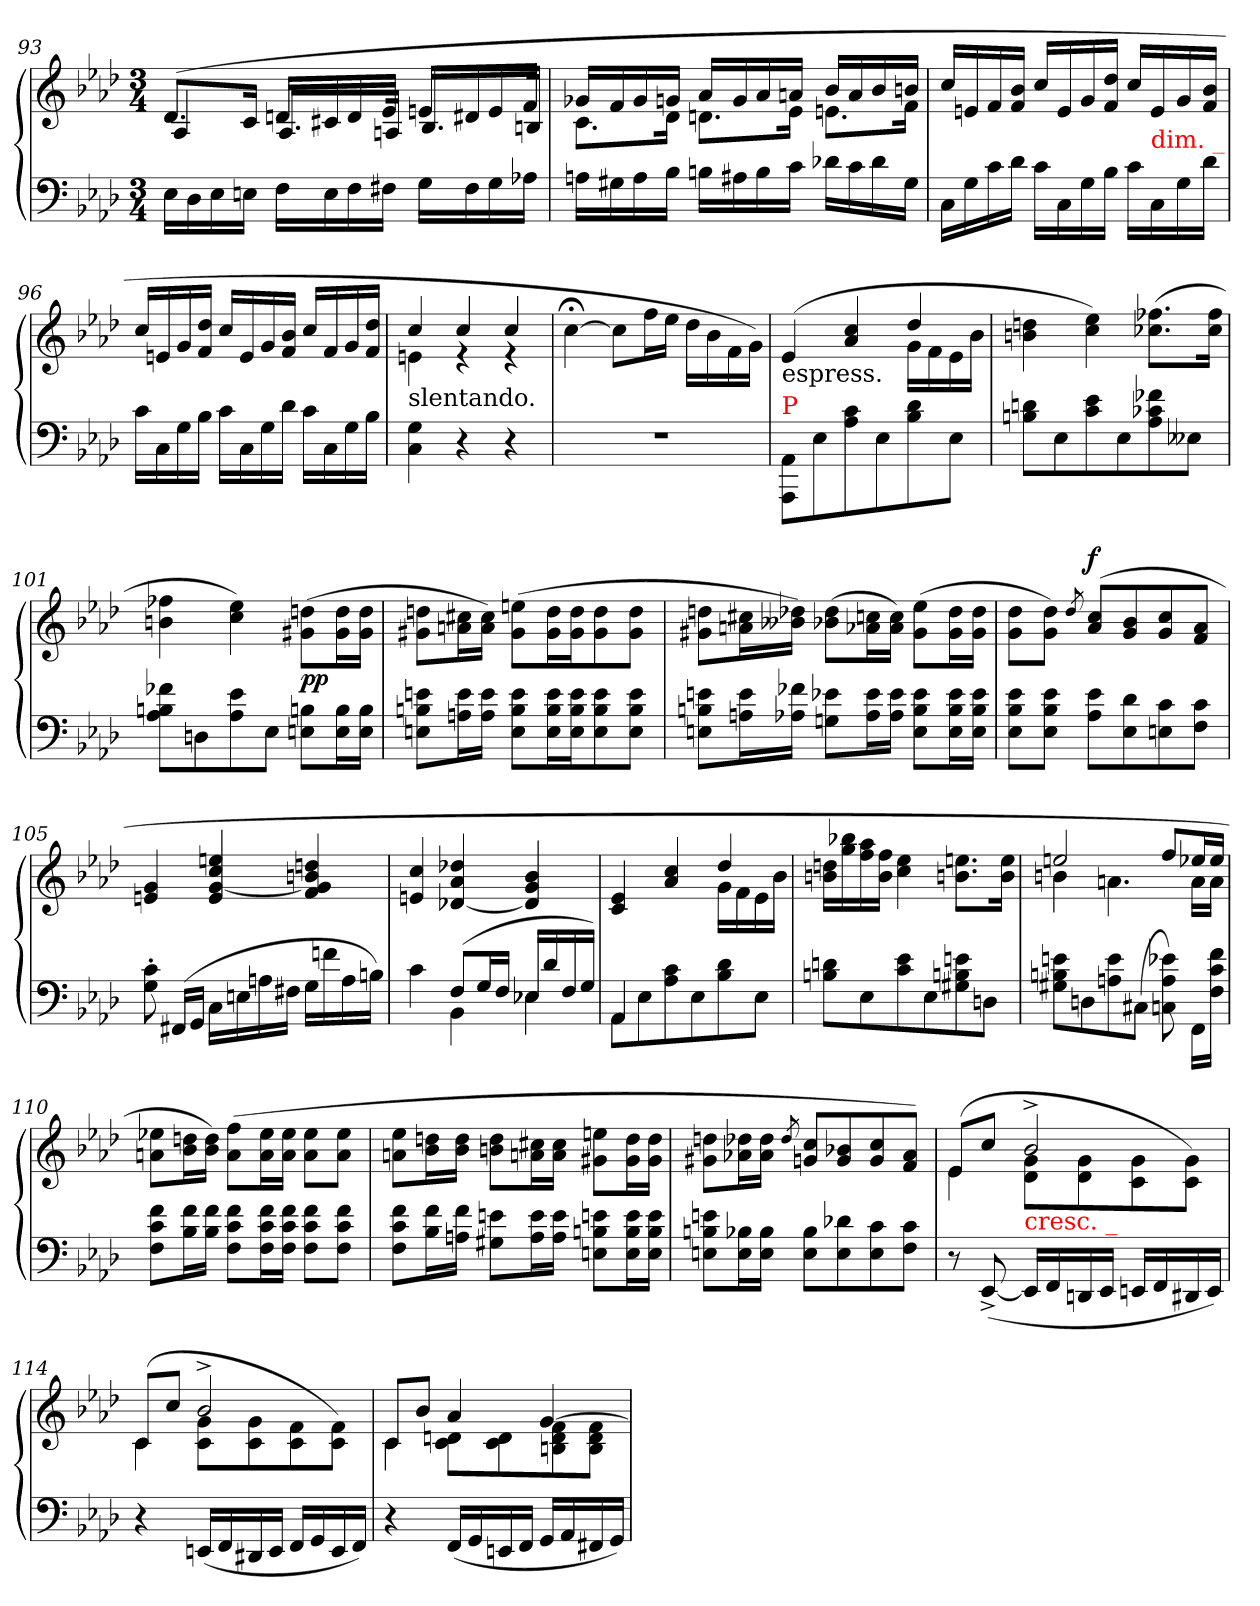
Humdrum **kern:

**kern	**kern	**dynam
*part1	*part1	*part1
*staff2	*staff1	*staff1/2
*clefF4	*clefG2	*
*k[b-e-a-d-]	*k[b-e-a-d-]	*
*M3/4	*M3/4	*
=93	=93	=93
*	*^	*
16E-LL	(>8.d-L	4A-/	.
16D-	.	.	.
16E-	.	.	.
16EnJJ	16cJk	.	.
16F\LL	16dnLL	8.A-/L	.
16E\	16c#X	.	.
16F\	16d	.	.
16F#X\JJ	16e-JJ	16An/Jk	.
16G\LL	16enLL	8.B-/L	.
16F#\	16d#X	.	.
16G\	16e	.	.
16A-X\JJ	16fJJ	16Bn/Jk	.
=94	=94	=94	=94
16AnLL	16g-XLL	8.cL	.
16G#X	16f	.	.
16A	16g-	.	.
16B-JJ	16gnJJ	16d-Jk	.
16BnLL	16a-LL	8.dnL	.
16A#X	16g	.	.
16B	16a-	.	.
16cJJ	16anJJ	16e-Jk	.
16d-XLL	16b-LL	8.enL	.
16c	16a	.	.
16d-	16b-	.	.
16G#JJ	16bnJJ	16fJk	.
*	*v	*v	*
=95	=95	=95
16CLL	16ccLL	.
16G	16en	.
16c	16f	.
16d-JJ	16b- 16fJJ	.
16cLL	16ccLL	.
16C	16e	.
16G	16g	.
16B-JJ	16dd- 16fJJ	.
16cLL	16ccLL	.
!LO:TX:a:color=red:t=dim. _	!	!
16C	16e	.
16G	16g	.
16d-JJ	16b- 16fJJ	.
=96	=96	=96
16cLL	16ccLL	.
16C	16en	.
16G	16g	.
16B-JJ	16dd- 16fJJ	.
16cLL	16ccLL	.
16C	16e	.
16G	16g	.
16d-JJ	16b- 16fJJ	.
16cLL	16ccLL	.
16C	16f	.
16G	16g	.
16B-JJ	16dd- 16fJJ	.
=97	=97	=97
*	*^	*
!	!LO:TX:b:t=slentando.	!	!
4G 4C	4cc	4en	.
4r	4cc/	4re	.
4r	4cc/	4re	.
*	*v	*v	*
=98	=98	=98
2.rF	[4cc;<	.
.	8ccL]	.
.	16ffL	.
.	16ee-JJ	.
.	16dd-\LL	.
.	16b-	.
.	16f	.
.	16gJJ)	.
=99	=99	=99
*	*^	*
!	!LO:TX:b:t=espress.	!	!
!LO:TX:a:color=red:t=P	!	!	!
8AA-/ 8AAA-/L	(>4e-/	2ryy	.
8E-\	.	.	.
8c\ 8A-\	4cc/ 4a-/	.	.
8E-\	.	.	.
8d-\ 8B-\	4dd-	16gLL	.
.	.	16f	.
8E-\J	.	16e-	.
.	.	16b-JJ	.
*	*v	*v	*
=100	=100	=100
8dn 8BnL	4ddn 4bn	.
8E-	.	.
8e- 8c	4ee- 4cc)	.
8E-	.	.
8f-X 8c-X 8A-	(>8.ff-X 8.cc-XL	.
8E--XJ	.	.
.	16ff- 16cc-Jk	.
=101	=101	=101
8f-X 8Bn 8A-L	4ff-X 4bn	.
8Dn	.	.
8e- 8A-	4ee- 4cc)	.
8E-J	.	.
8Bn 8EnL	(>8ddn 8g#XL	pp
16B 16EL	16dd 16g#L	.
16B 16EJJ	16dd 16g#JJ	.
=102	=102	=102
8en 8Bn 8EnL	8ddn 8g#XL	.
16e 16AnL	16cc#X 16anL	.
16e 16AJJ	16cc# 16aJJ)	.
8e 8B 8EL	(>8een 8g#L	.
16e 16B 16EL	16dd 16g#L	.
16e 16B 16EJ	16dd 16g#J	.
8e 8B 8E	8dd 8g#	.
8e 8B 8EJ	8dd 8g#J	.
=103	=103	=103
8en 8Bn 8EnL	8ddn 8g#XL	.
16e 16AnL	16cc#X 16anL	.
16f-X 16A-XJJ	16dd-X 16b--XJJ)	.
8e-X 8GnL	(>8dd- 8b-XL	.
16e- 16A-L	16ccn 16a-XL	.
16e- 16A-JJ	16cc 16a-JJ)	.
8e- 8B 8EL	(>8ee- 8g#L	.
16e- 16B 16EL	16dd- 16g#L	.
16e- 16B 16EJJ	16dd- 16g#JJ	.
=104	=104	=104
8e- 8B- 8E-L	8dd- 8gL	.
8e- 8B- 8E-J	8dd- 8gJ)	.
.	8qdd-/	.
!	!	!LO:DY:a
8e- 8A-L	(>8cc/ 8a-/L	f
8d- 8E-	8b- 8g	.
8c 8En	8cc 8g	.
8c 8FJ	8a- 8fJ	.
=105	=105	=105
8c'> 8G'>	4g 4en	.
(>16FF#X/LL	.	.
16GGJJ	.	.
16C\LL	4een 4cc [4g 4e	.
16En	.	.
16An\	.	.
16F#XJJ	.	.
16G\LL	4ddn 4bn 4g] 4f	.
16fn	.	.
16A	.	.
16BnJJ)	.	.
=106	=106	=106
*^	*	*
4ryy	4c\	4cc 4en	.
(<8FL	4BB-	4dd-X 4a- [4d-X	.
16GL	.	.	.
16FJJ	.	.	.
16E-XLL	4E-X	4b- 4g 4d-]	.
16d-	.	.	.
16F	.	.	.
16GJJ)	.	.	.
=107	=107	=107	=107
*	*	*^	*
4AA-/	8AA-\L	4e- 4c	2ryy	.
.	8E-\	.	.	.
2ryy	8c 8A-	4cc/ 4a-/	.	.
.	8E-	.	.	.
.	8d- 8B-	4dd-	16gLL	.
.	.	.	16f	.
.	8E-J	.	16e-	.
.	.	.	16b-JJ	.
*v	*v	*	*	*
*	*v	*v	*
=108	=108	=108
8dn 8BnL	16ddn 16bnLL	.
.	16bb-X 16gg	.
8E-	16aa- 16ff	.
.	16ff 16bJJ	.
8e- 8c	4ee- 4cc	.
8E-	.	.
8en 8Bn 8G#X	8.een 8.bnL	.
8DnJ	.	.
.	16ee 16bJk	.
=109	=109	=109
*	*^	*
8en 8Bn 8G#XL	2een	4bn	.
8Dn	.	.	.
8e 8An	.	4.an	.
(>8C#XJ	.	.	.
8e-X 8A 8Cn)	8ffL	.	.
16FFLL	16ee-XL	16aLL	.
16f 16c 16FJJ	16ee-JJ	16aJJ	.
*	*v	*v	*
=110	=110	=110
8f 8c 8FL	8ee-X 8anL	.
16f 16B-L	16ddn 16b-L	.
16f 16B-JJ	16dd 16b-JJ)	.
8f 8c 8FL	(>8ff 8aL	.
16f 16c 16FL	16ee- 16aL	.
16f 16c 16FJJ	16ee- 16aJJ	.
8f 8c 8FL	8ee- 8aL	.
8f 8c 8FJ	8ee- 8aJ	.
=111	=111	=111
8f 8c 8FL	8ee- 8anL	.
16f 16B-L	16ddn 16b-L	.
16f 16AnJJ	16dd 16b-JJ	.
8en 8G#XL	8dd 8bnL	.
16e 16AL	16cc#X 16anL	.
16e 16AJJ	16cc# 16aJJ	.
8en 8Bn 8EnL	8een 8g#XL	.
16e 16B 16EL	16dd 16g#L	.
16e 16B 16EJJ	16dd 16g#JJ	.
=112	=112	=112
8en 8Bn 8EnL	8ddn\ 8g#X\L	.
16B-X 16EL	16dd-X 16a-XL	.
16B- 16EJJ	16dd- 16a-JJ	.
.	8qdd-/	.
8B- 8EL	8cc/ 8gn/L	.
8d-X 8E	8b-X 8g	.
8c 8E	8cc 8g	.
8c 8FJ	8a- 8fJ)	.
=113	=113	=113
*	*^	*
8r	(>8e-L	4e-\	.
(<[8EE-^<	8ccJ	.	.
!	!LO:TX:b:color=red:t=cresc. _	!	!
16EE-LL]	2b-^>	8g 8d-L	.
16FF	.	.	.
16DDn	.	8g 8d-	.
16EE-JJ	.	.	.
16EEnLL	.	8g 8c	.
16FF	.	.	.
16DD#X	.	8g 8cJ)	.
16EEJJ)	.	.	.
=114	=114	=114	=114
4r	(>8cL	4c	.
.	8ccJ	.	.
(<16EEnLL	2b-^>	8g 8cL	.
16FF	.	.	.
16DD#X	.	8g 8c	.
16EEJJ	.	.	.
16FFLL	.	8f 8c	.
16GG	.	.	.
16EE	.	8f 8cJ)	.
16FFJJ)	.	.	.
=115	=115	=115	=115
4r	8cL	4c	.
.	8b-J	.	.
(<16FFLL	4a-	8dn 8cL	.
16GG	.	.	.
16EEn	.	8d 8c	.
16FFJJ	.	.	.
16GGLL	[4g	8f 8d 8Bn	.
16AA-	.	.	.
16FF#X	.	8f 8d 8BJ	.
16GGJJ)	.	.	.
*	*v	*v	*
=	=	=
*-	*-	*-
